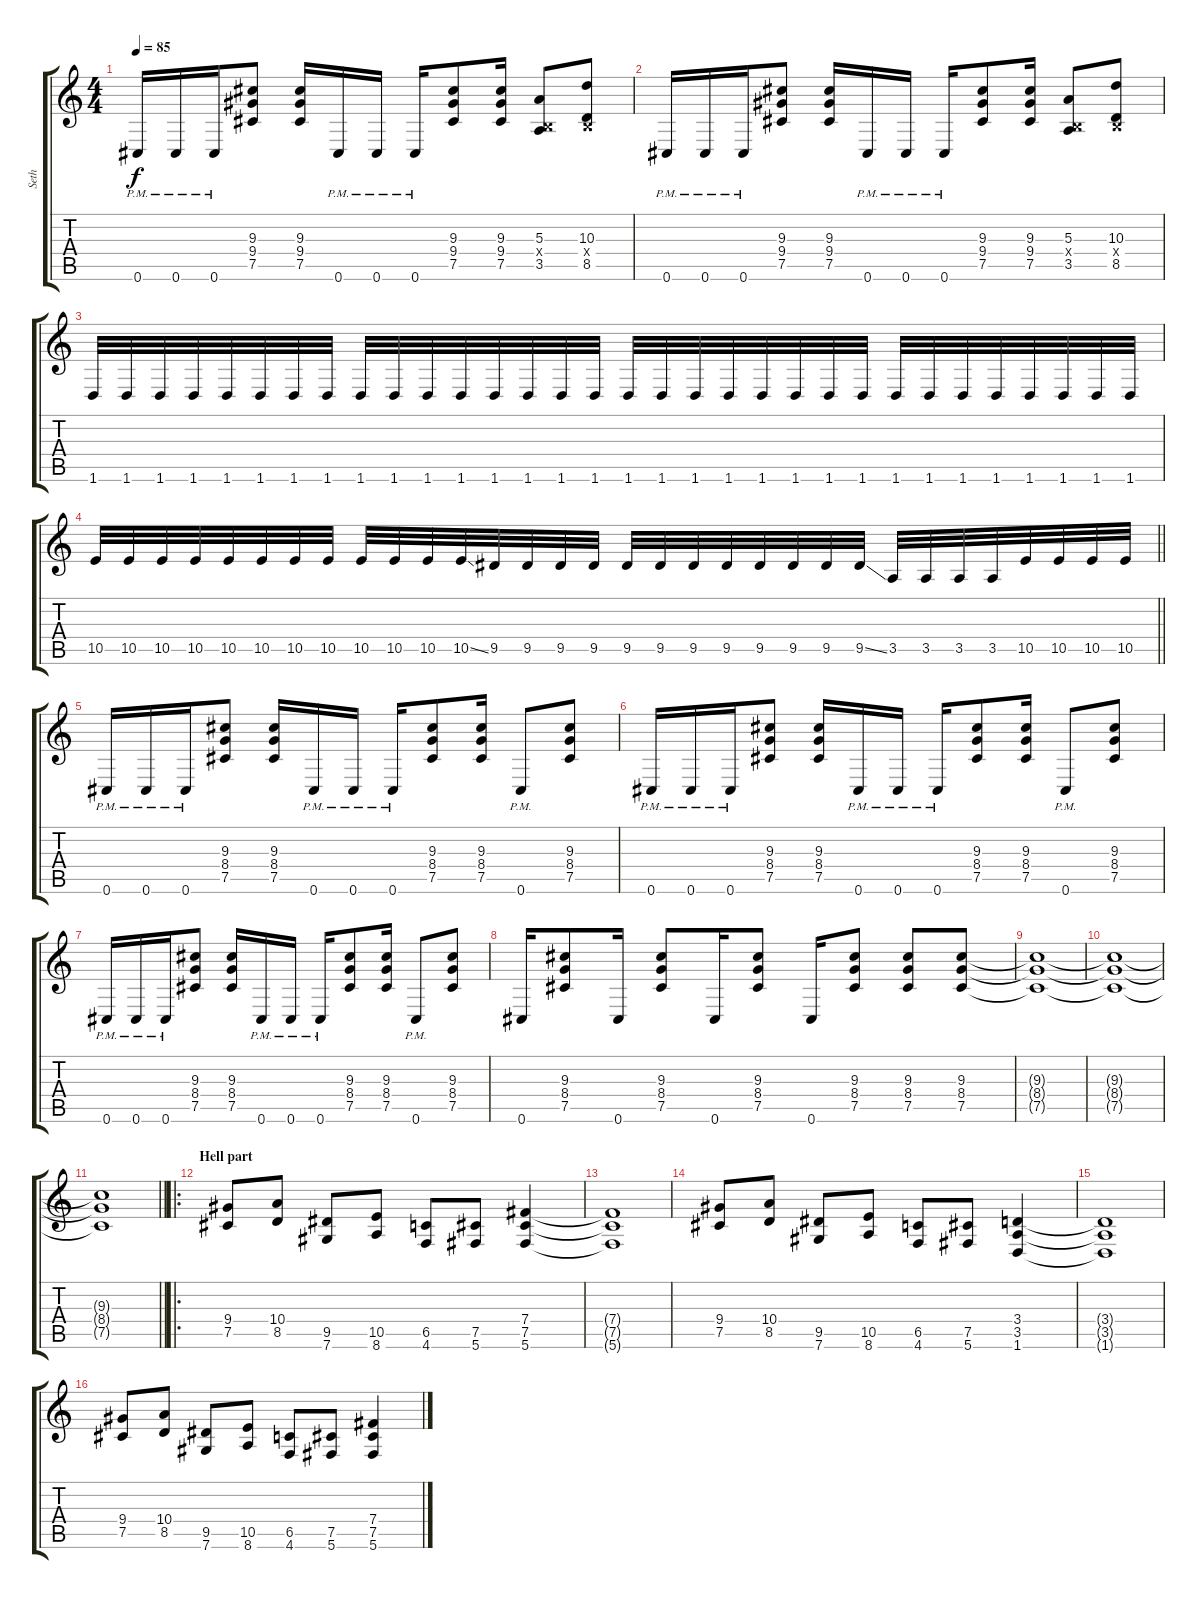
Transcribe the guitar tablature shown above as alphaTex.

\track ("Seth" "Seth") {instrument distortionguitar}
\staff {score tabs}
\tuning (Db4 Ab3 E3 B2 Gb2 Db2) {hide}
\ts (4 4)
\tempo 85
\clef g2
\ks c
0.6{pm}.16{dy f} 0.6{pm}.16 0.6{pm}.16 (9.3 9.4 7.5).8 (9.3 9.4 7.5).16 0.6{pm}.16 0.6{pm}.16 0.6{pm}.16 (9.3 9.4 7.5).8 (9.3 9.4 7.5).16 (5.3 0.4{x} 3.5).8 (10.3 0.4{x} 8.5).8 |
0.6{pm}.16 0.6{pm}.16 0.6{pm}.16 (9.3 9.4 7.5).8 (9.3 9.4 7.5).16 0.6{pm}.16 0.6{pm}.16 0.6{pm}.16 (9.3 9.4 7.5).8 (9.3 9.4 7.5).16 (5.3 0.4{x} 3.5).8 (10.3 0.4{x} 8.5).8 |
1.6.32 1.6.32 1.6.32 1.6.32 1.6.32 1.6.32 1.6.32 1.6.32 1.6.32 1.6.32 1.6.32 1.6.32 1.6.32 1.6.32 1.6.32 1.6.32 1.6.32 1.6.32 1.6.32 1.6.32 1.6.32 1.6.32 1.6.32 1.6.32 1.6.32 1.6.32 1.6.32 1.6.32 1.6.32 1.6.32 1.6.32 1.6.32 |
\barLineRight lightlight
10.5.32 10.5.32 10.5.32 10.5.32 10.5.32 10.5.32 10.5.32 10.5.32 10.5.32 10.5.32 10.5.32 10.5{ss}.32 9.5.32 9.5.32 9.5.32 9.5.32 9.5.32 9.5.32 9.5.32 9.5.32 9.5.32 9.5.32 9.5.32 9.5{ss}.32 3.5.32 3.5.32 3.5.32 3.5.32 10.5.32 10.5.32 10.5.32 10.5.32 |
0.6{pm}.16 0.6{pm}.16 0.6{pm}.16 (9.3 8.4 7.5).8 (9.3 8.4 7.5).16 0.6{pm}.16 0.6{pm}.16 0.6{pm}.16 (9.3 8.4 7.5).8 (9.3 8.4 7.5).16 0.6{pm}.8 (9.3 8.4 7.5).8 |
0.6{pm}.16 0.6{pm}.16 0.6{pm}.16 (9.3 8.4 7.5).8 (9.3 8.4 7.5).16 0.6{pm}.16 0.6{pm}.16 0.6{pm}.16 (9.3 8.4 7.5).8 (9.3 8.4 7.5).16 0.6{pm}.8 (9.3 8.4 7.5).8 |
0.6{pm}.16 0.6{pm}.16 0.6{pm}.16 (9.3 8.4 7.5).8 (9.3 8.4 7.5).16 0.6{pm}.16 0.6{pm}.16 0.6{pm}.16 (9.3 8.4 7.5).8 (9.3 8.4 7.5).16 0.6{pm}.8 (9.3 8.4 7.5).8 |
0.6.16 (9.3 8.4 7.5).8 0.6.16 (9.3 8.4 7.5).8 0.6.16 (9.3 8.4 7.5).8 0.6.16 (9.3 8.4 7.5).8 (9.3 8.4 7.5).8 (9.3 8.4 7.5).8 |
(9.3{t} 8.4{t} 7.5{t}).1 |
(9.3{t} 8.4{t} 7.5{t}).1 |
\barLineRight lightlight
(9.3{t} 8.4{t} 7.5{t}).1 |
\ro
\section ("" "Hell part")
(9.4 7.5).8 (10.4 8.5).8 (9.5 7.6).8 (10.5 8.6).8 (6.5 4.6).8 (7.5 5.6).8 (7.4 7.5 5.6).4 |
(7.4{t} 7.5{t} 5.6{t}).1 |
(9.4 7.5).8 (10.4 8.5).8 (9.5 7.6).8 (10.5 8.6).8 (6.5 4.6).8 (7.5 5.6).8 (3.4 3.5 1.6).4 |
(3.4{t} 3.5{t} 1.6{t}).1 |
(9.4 7.5).8 (10.4 8.5).8 (9.5 7.6).8 (10.5 8.6).8 (6.5 4.6).8 (7.5 5.6).8 (7.4 7.5 5.6).4
